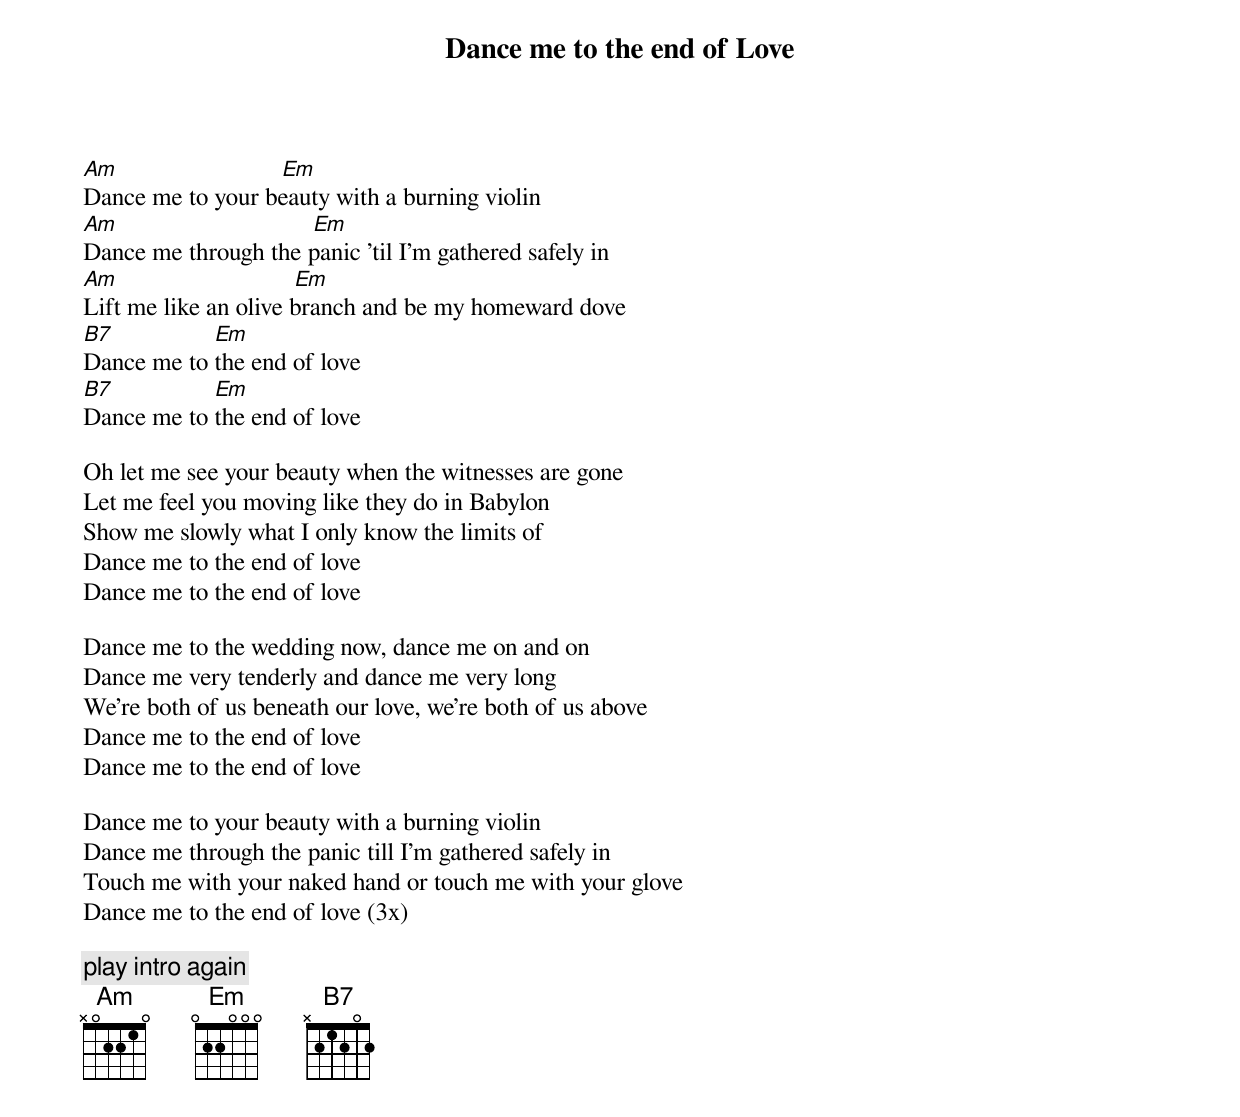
{title: Dance me to the end of Love}
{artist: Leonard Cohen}

[Am]                          [Em]
Dance me to your beauty with a burning violin
[Am]                               [Em]
Dance me through the panic 'til I'm gathered safely in
[Am]                            [Em]
Lift me like an olive branch and be my homeward dove
[B7]                [Em]
Dance me to the end of love
[B7]                [Em]
Dance me to the end of love

Oh let me see your beauty when the witnesses are gone
Let me feel you moving like they do in Babylon
Show me slowly what I only know the limits of
Dance me to the end of love
Dance me to the end of love

Dance me to the wedding now, dance me on and on
Dance me very tenderly and dance me very long
We're both of us beneath our love, we're both of us above
Dance me to the end of love
Dance me to the end of love

Dance me to your beauty with a burning violin
Dance me through the panic till I'm gathered safely in
Touch me with your naked hand or touch me with your glove
Dance me to the end of love (3x)

{comment: play intro again}
